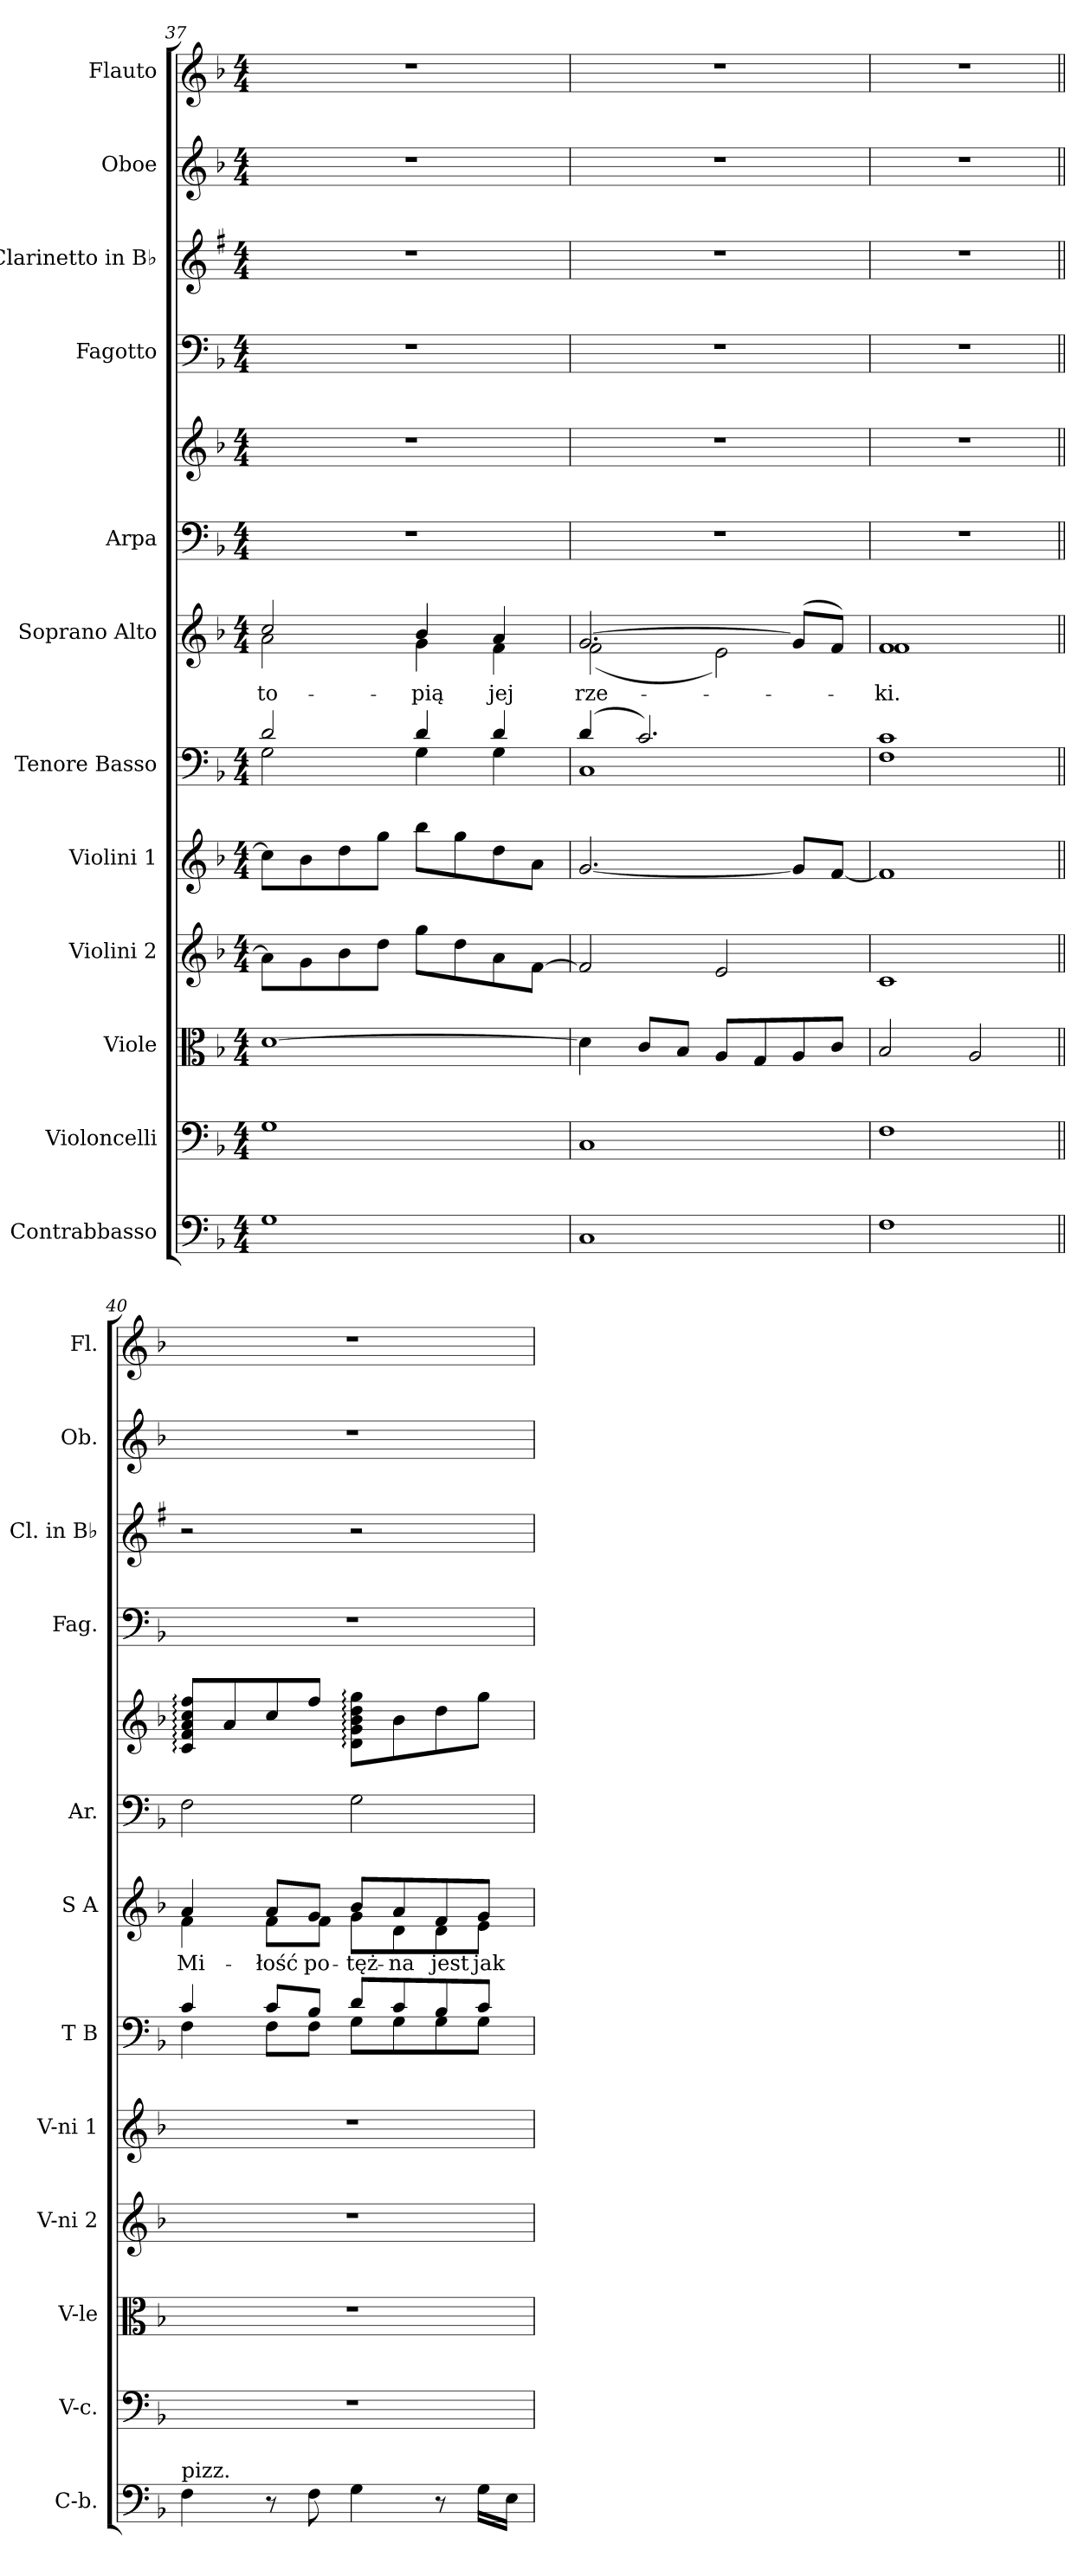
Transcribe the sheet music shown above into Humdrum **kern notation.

**kern	**kern	**kern	**kern	**kern	**kern	**kern	**text	**kern	**kern	**kern	**kern	**kern	**kern
*part12	*part11	*part10	*part9	*part8	*part7	*part6	*part6	*part5	*part5	*part4	*part3	*part2	*part1
*staff13	*staff12	*staff11	*staff10	*staff9	*staff8	*staff7	*staff7	*staff6	*staff5	*staff4	*staff3	*staff2	*staff1
*I"Contrabbasso	*I"Violoncelli	*I"Viole	*I"Violini 2	*I"Violini 1	*I"Tenore Basso	*I"Soprano Alto	*	*I"Arpa	*	*I"Fagotto	*I"Clarinetto in B♭	*I"Oboe	*I"Flauto
*I'C-b.	*I'V-c.	*I'V-le	*I'V-ni 2	*I'V-ni 1	*I'T B	*I'S A	*	*I'Ar.	*	*I'Fag.	*I'Cl. in B♭	*I'Ob.	*I'Fl.
*clefF4	*clefF4	*clefC3	*clefG2	*clefG2	*clefF4	*clefG2	*	*clefF4	*clefG2	*clefF4	*clefG2	*clefG2	*clefG2
*	*	*	*	*	*	*	*	*	*	*	*ITrd1c2	*	*
*k[b-]	*k[b-]	*k[b-]	*k[b-]	*k[b-]	*k[b-]	*k[b-]	*	*k[b-]	*k[b-]	*k[b-]	*k[b-]	*k[b-]	*k[b-]
*M4/4	*M4/4	*M4/4	*M4/4	*M4/4	*M4/4	*M4/4	*	*M4/4	*M4/4	*M4/4	*M4/4	*M4/4	*M4/4
=37	=37	=37	=37	=37	=37	=37	=37	=37	=37	=37	=37	=37	=37
*	*	*	*	*	*^	*^	*	*	*	*	*	*	*
1G	1G	[1d	8aL]	8ccL]	2d	2G	2cc	2a	-to-	1r	1r	1r	1r	1r	1r
.	.	.	8g	8b-	.	.	.	.	.	.	.	.	.	.	.
.	.	.	8b-	8dd	.	.	.	.	.	.	.	.	.	.	.
.	.	.	8ddJ	8ggJ	.	.	.	.	.	.	.	.	.	.	.
.	.	.	8ggL	8bb-L	4d	4G	4b-	4g	-pią	.	.	.	.	.	.
.	.	.	8dd	8gg	.	.	.	.	.	.	.	.	.	.	.
.	.	.	8a	8dd	4d	4G	4a	4f	jej	.	.	.	.	.	.
.	.	.	[8fJ	8aJ	.	.	.	.	.	.	.	.	.	.	.
=38	=38	=38	=38	=38	=38	=38	=38	=38	=38	=38	=38	=38	=38	=38	=38
1C	1C	4d]	2f]	[2.g	(4d	1C	[2.g	(2f	rze-	1r	1r	1r	1r	1r	1r
.	.	8cL	.	.	2.c)	.	.	.	.	.	.	.	.	.	.
.	.	8B-J	.	.	.	.	.	.	.	.	.	.	.	.	.
.	.	8AL	2e	.	.	.	.	2e)	.	.	.	.	.	.	.
.	.	8G	.	.	.	.	.	.	.	.	.	.	.	.	.
.	.	8A	.	8gL]	.	.	(8gL]	.	.	.	.	.	.	.	.
.	.	8cJ	.	[8fJ	.	.	8fJ)	.	.	.	.	.	.	.	.
=39	=39	=39	=39	=39	=39	=39	=39	=39	=39	=39	=39	=39	=39	=39	=39
1F	1F	2B-	1c	1f]	1c	1F	1f	1f	-ki.	1r	1r	1r	1r	1r	1r
.	.	2A	.	.	.	.	.	.	.	.	.	.	.	.	.
=40||	=40||	=40||	=40||	=40||	=40||	=40||	=40||	=40||	=40||	=40||	=40||	=40||	=40||	=40||	=40||
!LO:TX:a:t=pizz.	!	!	!	!	!	!	!	!	!	!	!	!	!	!	!
4F	1r	1r	1r	1r	4c	4F	4a	4f	Mi-	2F:	8c: 8f: 8a: 8cc: 8ff:L	1r	2r	1r	1r
.	.	.	.	.	.	.	.	.	.	.	8a	.	.	.	.
8r	.	.	.	.	8cL	8FL	8aL	8fL	-łość	.	8cc	.	.	.	.
8F	.	.	.	.	8B-J	8FJ	8gJ	8fJ	po-	.	8ffJ	.	.	.	.
4G	.	.	.	.	8dL	8GL	8b-L	8gL	-tęż-	2G:	8d: 8g: 8b-: 8dd: 8gg:L	.	2r	.	.
.	.	.	.	.	8c	8G	8a	8d	-na	.	8b-	.	.	.	.
8r	.	.	.	.	8B-	8G	8f	8d	jest	.	8dd	.	.	.	.
16GLL	.	.	.	.	8cJ	8GJ	8gJ	8eJ	jak	.	8ggJ	.	.	.	.
16EJJ	.	.	.	.	.	.	.	.	.	.	.	.	.	.	.
*	*	*	*	*	*v	*v	*	*	*	*	*	*	*	*	*
*	*	*	*	*	*	*v	*v	*	*	*	*	*	*	*
=	=	=	=	=	=	=	=	=	=	=	=	=	=
*-	*-	*-	*-	*-	*-	*-	*-	*-	*-	*-	*-	*-	*-
